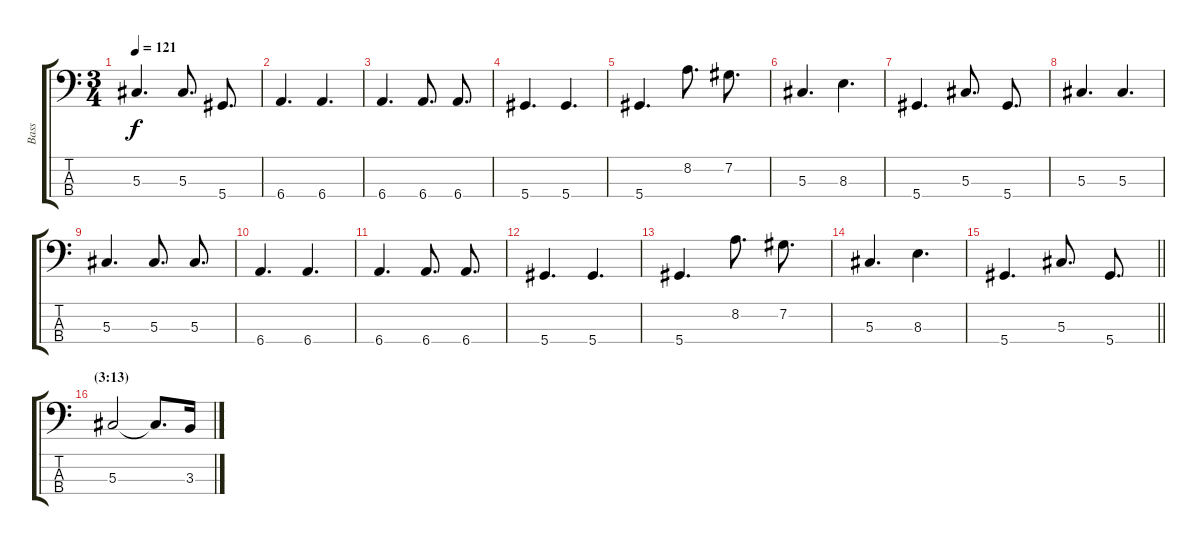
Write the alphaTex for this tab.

\track ("Bass" "Bass") {instrument electricbassfinger}
\staff {score tabs}
\tuning (Gb2 Db2 Ab1 Eb1) {hide}
\ts (3 4)
\tempo 121
\clef f4
\ks c
5.3.4{d dy f} 5.3.8{d} 5.4.8{d} |
6.4.4{d} 6.4.4{d} |
6.4.4{d} 6.4.8{d} 6.4.8{d} |
5.4.4{d} 5.4.4{d} |
5.4.4{d} 8.2.8{d} 7.2.8{d} |
5.3.4{d} 8.3.4{d} |
5.4.4{d} 5.3.8{d} 5.4.8{d} |
5.3.4{d} 5.3.4{d} |
5.3.4{d} 5.3.8{d} 5.3.8{d} |
6.4.4{d} 6.4.4{d} |
6.4.4{d} 6.4.8{d} 6.4.8{d} |
5.4.4{d} 5.4.4{d} |
5.4.4{d} 8.2.8{d} 7.2.8{d} |
5.3.4{d} 8.3.4{d} |
\barLineRight lightlight
5.4.4{d} 5.3.8{d} 5.4.8{d} |
\section ("" "(3:13)")
5.3.2 5.3{t}.8{d} 3.3.16
